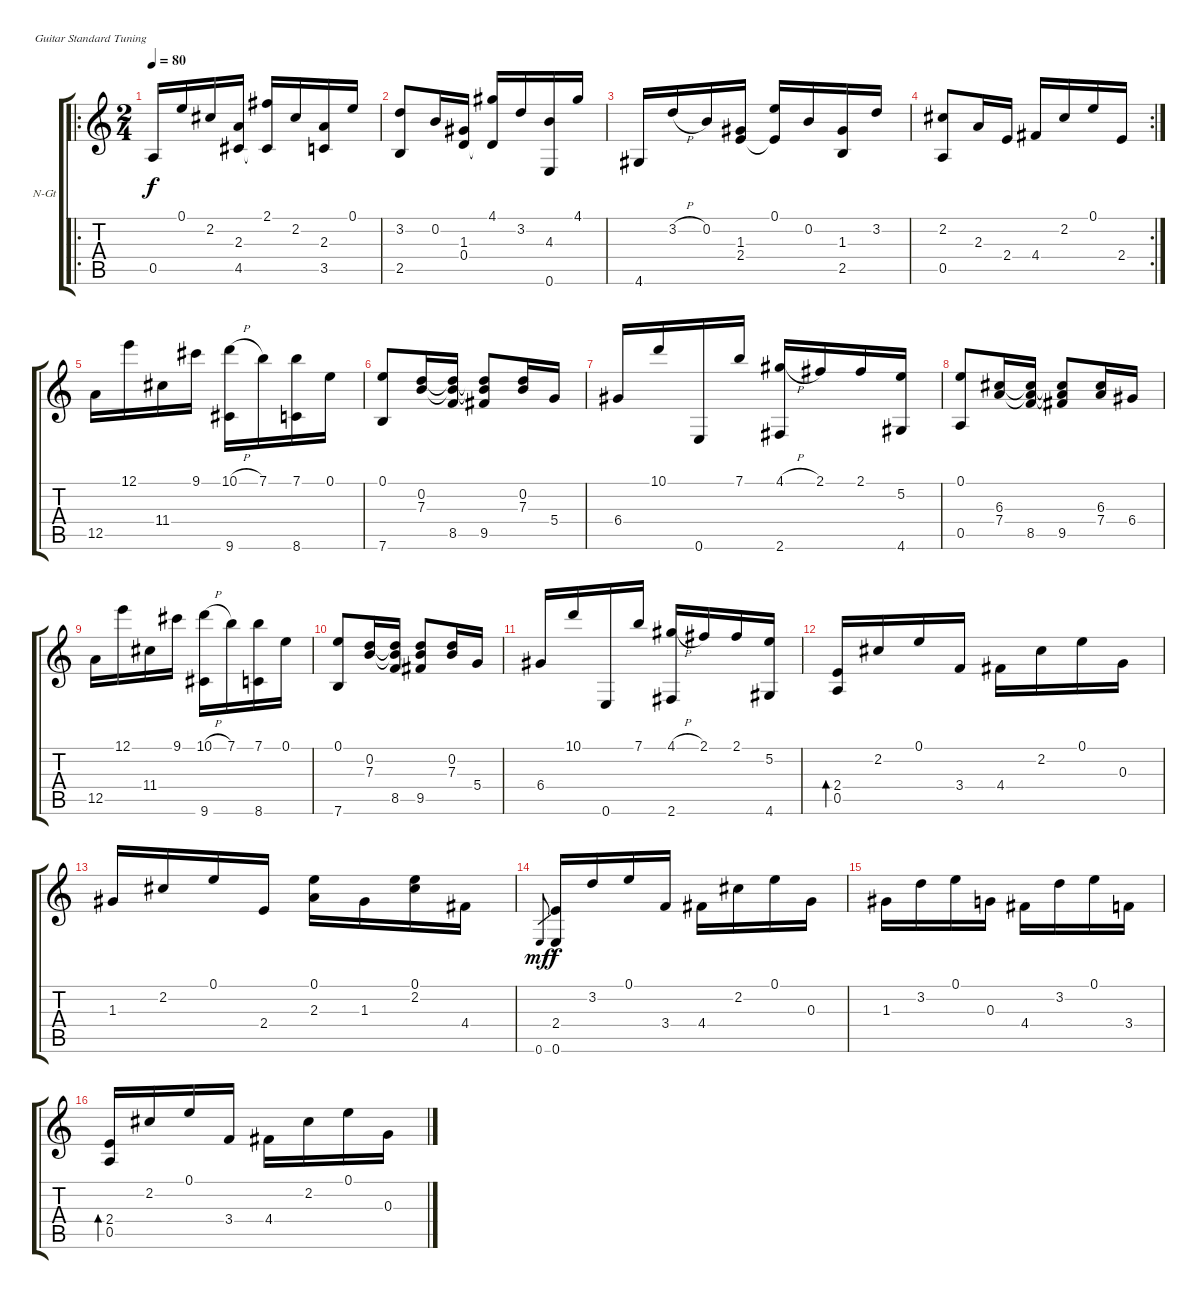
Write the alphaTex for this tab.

\bracketExtendMode groupsimilarinstruments
\firstSystemTrackNameOrientation horizontal
\otherSystemsTrackNameOrientation horizontal
\track ("Track 1" "N-Gt") {instrument acousticguitarnylon}
\staff {score tabs}
\tuning (E4 B3 G3 D3 A2 E2)
\ro
\ts (2 4)
\tempo 80
\clef g2
\ks c
0.5.16{dy f} 0.1.16 2.2.16 (2.3 4.5).16 (2.1 4.5{t}).16 2.2.16 (2.3 3.5).16 0.1.16 |
(3.2 2.5).8 0.2.16 (1.3 0.4).16 (4.1 0.4{t}).16 3.2.16 (4.3 0.6).16 4.1.16 |
4.6.16 3.2{h}.16 0.2.16 (1.3 2.4).16 (0.1 2.4{t}).16 0.2.16 (1.3 2.5).16 3.2.16 |
\rc 2
(2.2 0.5).8 2.3.16 2.4.16 4.4.16 2.2.16 0.1.16 2.4.16 |
12.5.16 12.1.16 11.4.16 9.1.16 (10.1{h} 9.6).16 7.1.16 (7.1 8.6).16 0.1.16 |
(0.1 7.6).8 (0.2 7.3).16 (8.5 0.2{t} 7.3{t}).16 (0.2{t} 7.3{t} 9.5).8 (0.2 7.3).16 5.4.16 |
6.4.16 10.1.16 0.6.16 7.1.16 (4.1{h} 2.6).16 2.1.16 2.1.16 (5.2 4.6).16 |
(0.1 0.5).8 (6.3 7.4).16 (8.5 6.3{t} 7.4{t}).16 (6.3{t} 7.4{t} 9.5).8 (6.3 7.4).16 6.4.16 |
12.5.16 12.1.16 11.4.16 9.1.16 (10.1{h} 9.6).16 7.1.16 (7.1 8.6).16 0.1.16 |
(0.1 7.6).8 (0.2 7.3).16 (8.5 0.2{t} 7.3{t}).16 (0.2{t} 7.3{t} 9.5).8 (0.2 7.3).16 5.4.16 |
6.4.16 10.1.16 0.6.16 7.1.16 (4.1{h} 2.6).16 2.1.16 2.1.16 (5.2 4.6).16 |
(2.4 0.5).16{bd 60} 2.2.16 0.1.16 3.4.16 4.4.16 2.2.16 0.1.16 0.3.16 |
1.3.16 2.2.16 0.1.16 2.4.16 (0.1 2.3).16 1.3.16 (0.1 2.2).16 4.4.16 |
0.6.8{gr dy mf} (2.4 0.6).16{dy f} 3.2.16 0.1.16 3.4.16 4.4.16 2.2.16 0.1.16 0.3.16 |
1.3.16 3.2.16 0.1.16 0.3.16 4.4.16 3.2.16 0.1.16 3.4.16 |
(2.4 0.5).16{bd 60} 2.2.16 0.1.16 3.4.16 4.4.16 2.2.16 0.1.16 0.3.16
